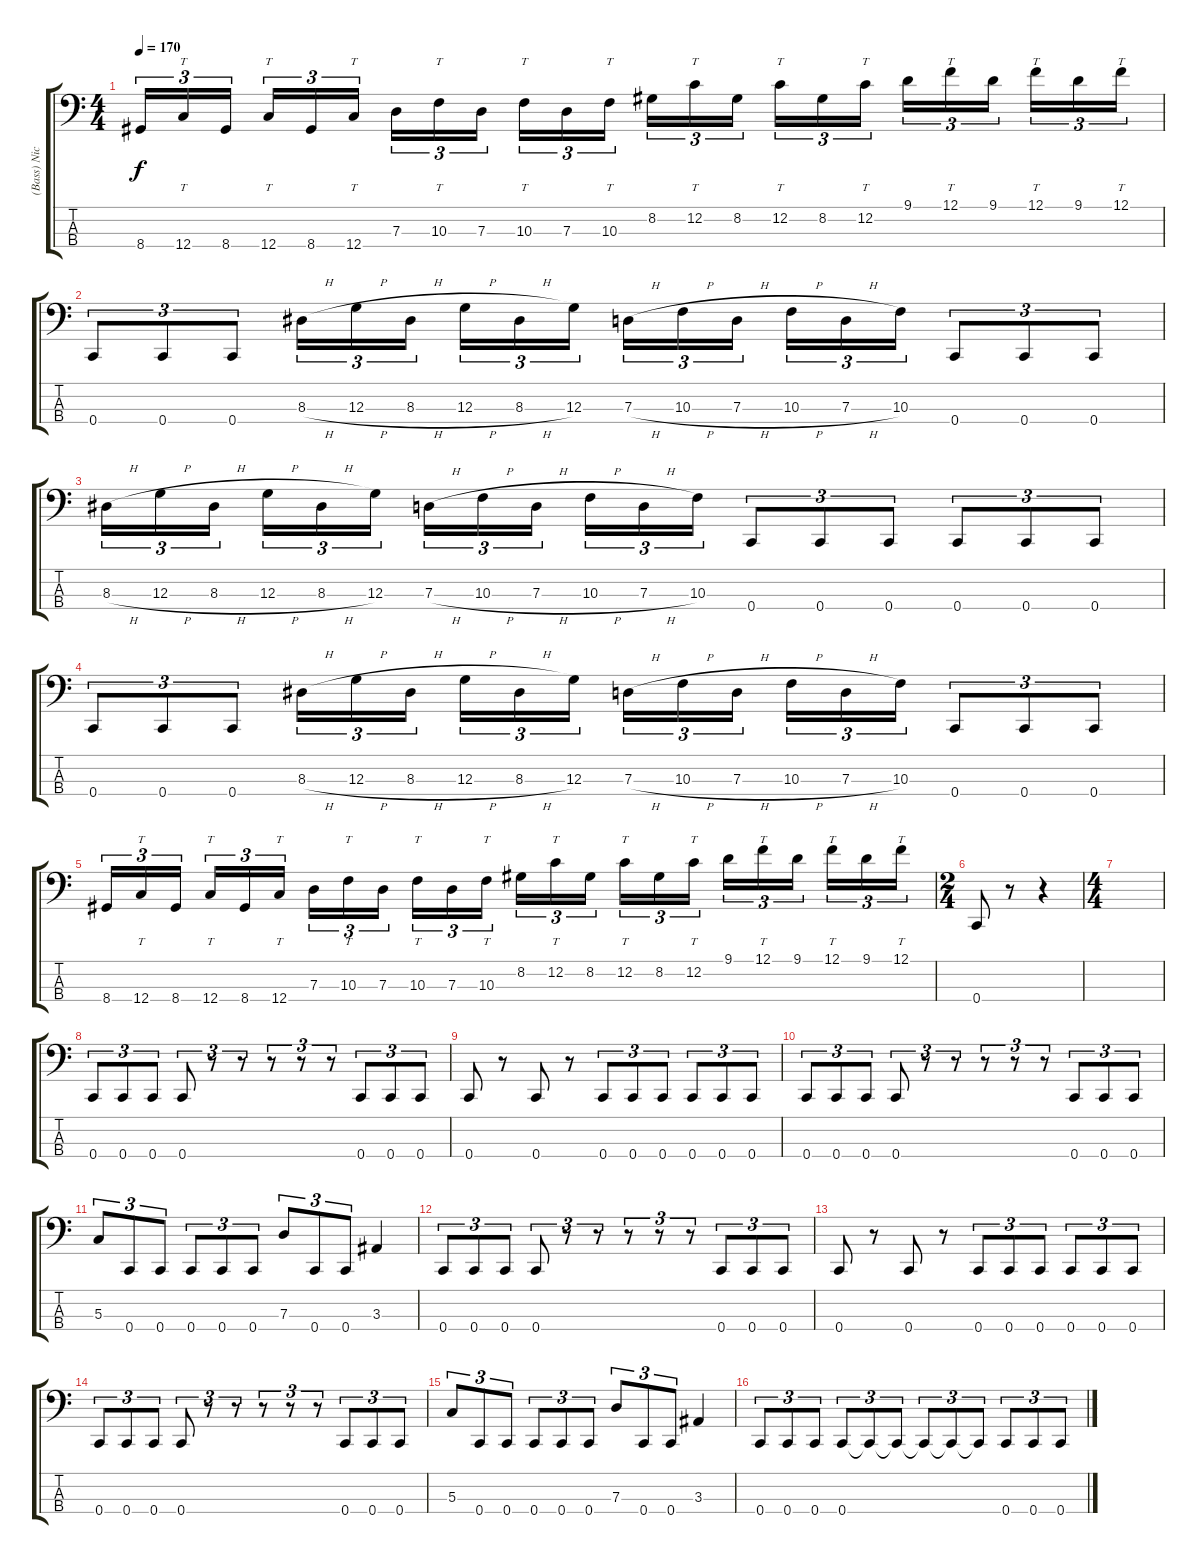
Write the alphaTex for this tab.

\track ("(Bass) Nick" "(Bass) Nic") {instrument electricbassfinger}
\staff {score tabs}
\tuning (F2 C2 G1 C1) {hide}
\ts (4 4)
\tempo 170
\clef f4
\ks c
8.4.16{tu (3 2) dy f} 12.4.16{tt tu (3 2)} 8.4.16{tu (3 2) beam splitsecondary} 12.4.16{tt tu (3 2)} 8.4.16{tu (3 2)} 12.4.16{tt tu (3 2)} 7.3.16{tu (3 2)} 10.3.16{tt tu (3 2)} 7.3.16{tu (3 2) beam splitsecondary} 10.3.16{tt tu (3 2)} 7.3.16{tu (3 2)} 10.3.16{tt tu (3 2)} 8.2.16{tu (3 2)} 12.2.16{tt tu (3 2)} 8.2.16{tu (3 2) beam splitsecondary} 12.2.16{tt tu (3 2)} 8.2.16{tu (3 2)} 12.2.16{tt tu (3 2)} 9.1.16{tu (3 2)} 12.1.16{tt tu (3 2)} 9.1.16{tu (3 2) beam splitsecondary} 12.1.16{tt tu (3 2)} 9.1.16{tu (3 2)} 12.1.16{tt tu (3 2)} |
0.4.8{tu (3 2)} 0.4.8{tu (3 2)} 0.4.8{tu (3 2)} 8.3{h}.16{tu (3 2)} 12.3{h}.16{tu (3 2)} 8.3{h}.16{tu (3 2) beam splitsecondary} 12.3{h}.16{tu (3 2)} 8.3{h}.16{tu (3 2)} 12.3.16{tu (3 2)} 7.3{h}.16{tu (3 2)} 10.3{h}.16{tu (3 2)} 7.3{h}.16{tu (3 2) beam splitsecondary} 10.3{h}.16{tu (3 2)} 7.3{h}.16{tu (3 2)} 10.3.16{tu (3 2)} 0.4.8{tu (3 2)} 0.4.8{tu (3 2)} 0.4.8{tu (3 2)} |
8.3{h}.16{tu (3 2)} 12.3{h}.16{tu (3 2)} 8.3{h}.16{tu (3 2) beam splitsecondary} 12.3{h}.16{tu (3 2)} 8.3{h}.16{tu (3 2)} 12.3.16{tu (3 2)} 7.3{h}.16{tu (3 2)} 10.3{h}.16{tu (3 2)} 7.3{h}.16{tu (3 2) beam splitsecondary} 10.3{h}.16{tu (3 2)} 7.3{h}.16{tu (3 2)} 10.3.16{tu (3 2)} 0.4.8{tu (3 2)} 0.4.8{tu (3 2)} 0.4.8{tu (3 2)} 0.4.8{tu (3 2)} 0.4.8{tu (3 2)} 0.4.8{tu (3 2)} |
0.4.8{tu (3 2)} 0.4.8{tu (3 2)} 0.4.8{tu (3 2)} 8.3{h}.16{tu (3 2)} 12.3{h}.16{tu (3 2)} 8.3{h}.16{tu (3 2) beam splitsecondary} 12.3{h}.16{tu (3 2)} 8.3{h}.16{tu (3 2)} 12.3.16{tu (3 2)} 7.3{h}.16{tu (3 2)} 10.3{h}.16{tu (3 2)} 7.3{h}.16{tu (3 2) beam splitsecondary} 10.3{h}.16{tu (3 2)} 7.3{h}.16{tu (3 2)} 10.3.16{tu (3 2)} 0.4.8{tu (3 2)} 0.4.8{tu (3 2)} 0.4.8{tu (3 2)} |
8.4.16{tu (3 2)} 12.4.16{tt tu (3 2)} 8.4.16{tu (3 2) beam splitsecondary} 12.4.16{tt tu (3 2)} 8.4.16{tu (3 2)} 12.4.16{tt tu (3 2)} 7.3.16{tu (3 2)} 10.3.16{tt tu (3 2)} 7.3.16{tu (3 2) beam splitsecondary} 10.3.16{tt tu (3 2)} 7.3.16{tu (3 2)} 10.3.16{tt tu (3 2)} 8.2.16{tu (3 2)} 12.2.16{tt tu (3 2)} 8.2.16{tu (3 2) beam splitsecondary} 12.2.16{tt tu (3 2)} 8.2.16{tu (3 2)} 12.2.16{tt tu (3 2)} 9.1.16{tu (3 2)} 12.1.16{tt tu (3 2)} 9.1.16{tu (3 2) beam splitsecondary} 12.1.16{tt tu (3 2)} 9.1.16{tu (3 2)} 12.1.16{tt tu (3 2)} |
\ts (2 4)
0.4.8 r.8 r.4 |
\ts (4 4)
|
0.4.8{tu (3 2)} 0.4.8{tu (3 2)} 0.4.8{tu (3 2)} 0.4.8{tu (3 2)} r.8{tu (3 2)} r.8{tu (3 2)} r.8{tu (3 2)} r.8{tu (3 2)} r.8{tu (3 2)} 0.4.8{tu (3 2)} 0.4.8{tu (3 2)} 0.4.8{tu (3 2)} |
0.4.8 r.8 0.4.8 r.8 0.4.8{tu (3 2)} 0.4.8{tu (3 2)} 0.4.8{tu (3 2)} 0.4.8{tu (3 2)} 0.4.8{tu (3 2)} 0.4.8{tu (3 2)} |
0.4.8{tu (3 2)} 0.4.8{tu (3 2)} 0.4.8{tu (3 2)} 0.4.8{tu (3 2)} r.8{tu (3 2)} r.8{tu (3 2)} r.8{tu (3 2)} r.8{tu (3 2)} r.8{tu (3 2)} 0.4.8{tu (3 2)} 0.4.8{tu (3 2)} 0.4.8{tu (3 2)} |
5.3.8{tu (3 2)} 0.4.8{tu (3 2)} 0.4.8{tu (3 2)} 0.4.8{tu (3 2)} 0.4.8{tu (3 2)} 0.4.8{tu (3 2)} 7.3.8{tu (3 2)} 0.4.8{tu (3 2)} 0.4.8{tu (3 2)} 3.3.4 |
0.4.8{tu (3 2)} 0.4.8{tu (3 2)} 0.4.8{tu (3 2)} 0.4.8{tu (3 2)} r.8{tu (3 2)} r.8{tu (3 2)} r.8{tu (3 2)} r.8{tu (3 2)} r.8{tu (3 2)} 0.4.8{tu (3 2)} 0.4.8{tu (3 2)} 0.4.8{tu (3 2)} |
0.4.8 r.8 0.4.8 r.8 0.4.8{tu (3 2)} 0.4.8{tu (3 2)} 0.4.8{tu (3 2)} 0.4.8{tu (3 2)} 0.4.8{tu (3 2)} 0.4.8{tu (3 2)} |
0.4.8{tu (3 2)} 0.4.8{tu (3 2)} 0.4.8{tu (3 2)} 0.4.8{tu (3 2)} r.8{tu (3 2)} r.8{tu (3 2)} r.8{tu (3 2)} r.8{tu (3 2)} r.8{tu (3 2)} 0.4.8{tu (3 2)} 0.4.8{tu (3 2)} 0.4.8{tu (3 2)} |
5.3.8{tu (3 2)} 0.4.8{tu (3 2)} 0.4.8{tu (3 2)} 0.4.8{tu (3 2)} 0.4.8{tu (3 2)} 0.4.8{tu (3 2)} 7.3.8{tu (3 2)} 0.4.8{tu (3 2)} 0.4.8{tu (3 2)} 3.3.4 |
0.4.8{tu (3 2)} 0.4.8{tu (3 2)} 0.4.8{tu (3 2)} 0.4.8{tu (3 2)} 0.4{t}.8{tu (3 2)} 0.4{t}.8{tu (3 2)} 0.4{t}.8{tu (3 2)} 0.4{t}.8{tu (3 2)} 0.4{t}.8{tu (3 2)} 0.4.8{tu (3 2)} 0.4.8{tu (3 2)} 0.4.8{tu (3 2)}
